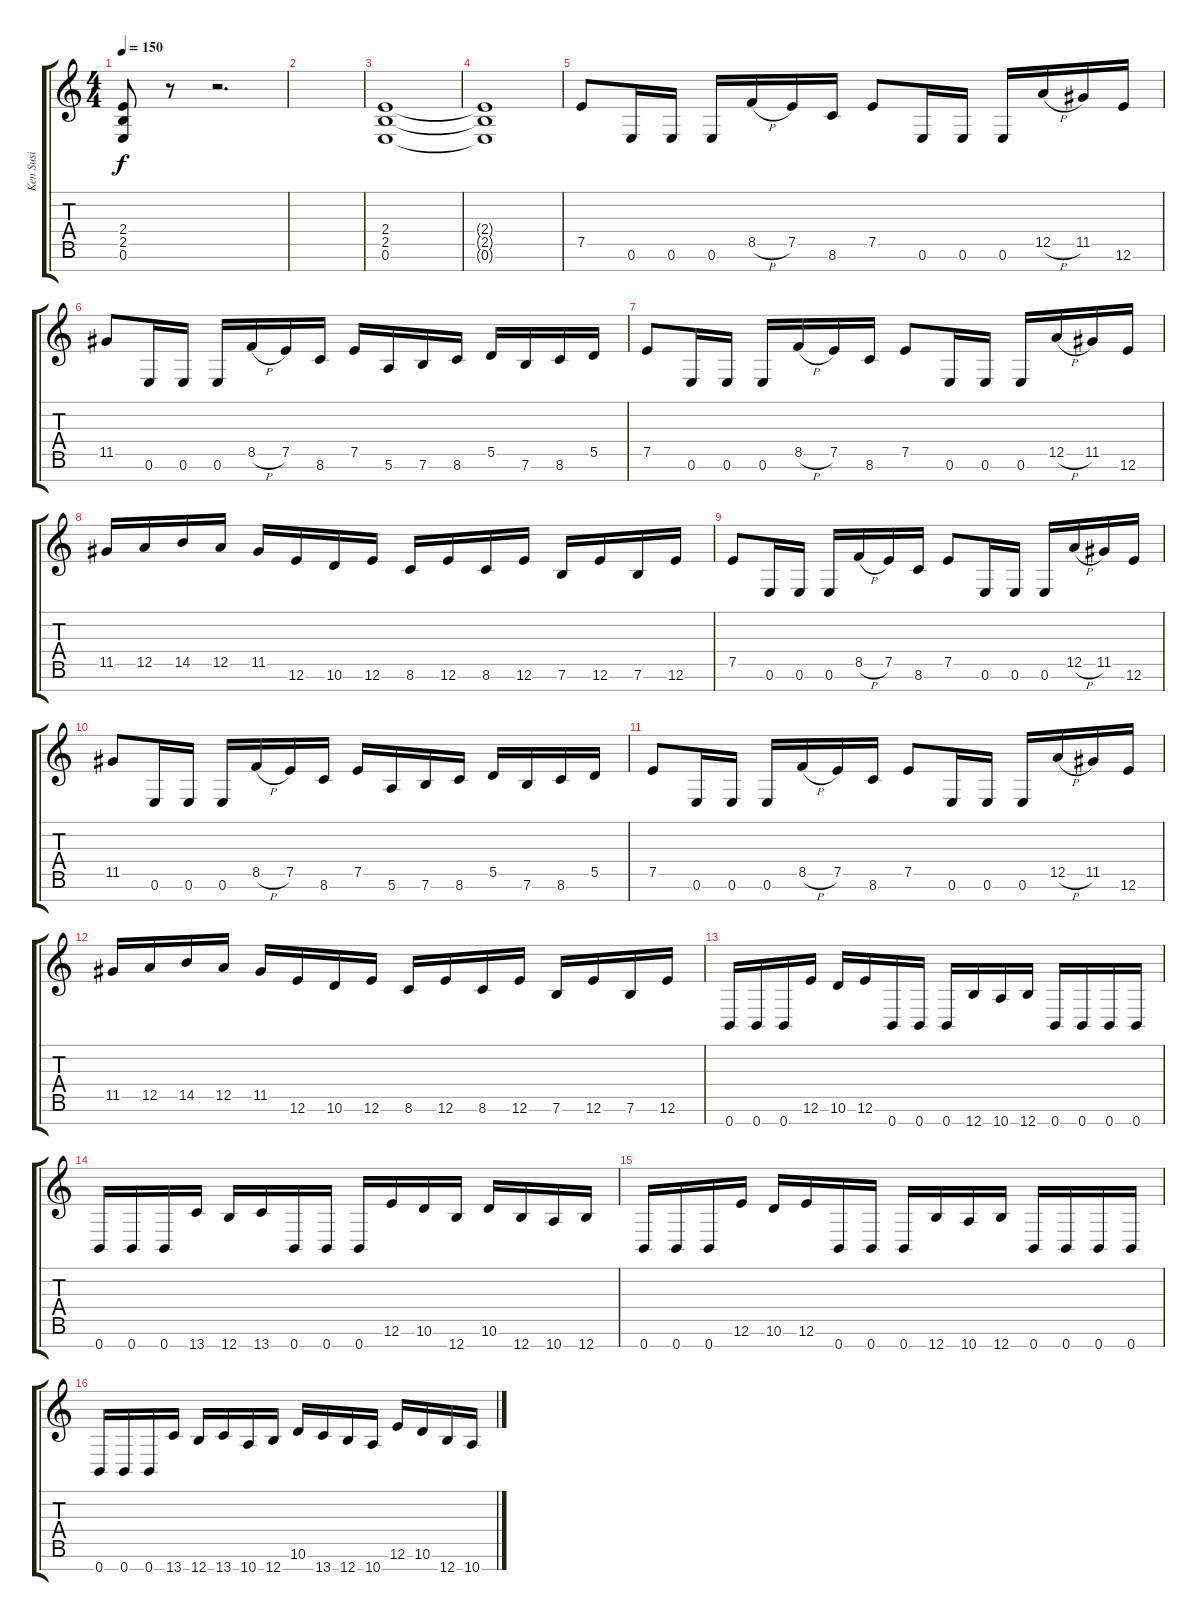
\track ("Ken Susi" "Ken Susi") {instrument distortionguitar}
\staff {score tabs}
\tuning (E4 B3 G3 D3 A2 E2 B1) {hide}
\ts (4 4)
\tempo 150
\clef g2
\ks c
(2.4 2.5 0.6).8{dy f instrument distortionguitar} r.8 r.2{d} |
|
(2.4 2.5 0.6).1 |
(2.4{t} 2.5{t} 0.6{t}).1 |
7.5.8 0.6.16 0.6.16 0.6.16 8.5{h}.16 7.5.16 8.6.16 7.5.8 0.6.16 0.6.16 0.6.16 12.5{h}.16 11.5.16 12.6.16 |
11.5.8 0.6.16 0.6.16 0.6.16 8.5{h}.16 7.5.16 8.6.16 7.5.16 5.6.16 7.6.16 8.6.16 5.5.16 7.6.16 8.6.16 5.5.16 |
7.5.8 0.6.16 0.6.16 0.6.16 8.5{h}.16 7.5.16 8.6.16 7.5.8 0.6.16 0.6.16 0.6.16 12.5{h}.16 11.5.16 12.6.16 |
11.5.16 12.5.16 14.5.16 12.5.16 11.5.16 12.6.16 10.6.16 12.6.16 8.6.16 12.6.16 8.6.16 12.6.16 7.6.16 12.6.16 7.6.16 12.6.16 |
7.5.8 0.6.16 0.6.16 0.6.16 8.5{h}.16 7.5.16 8.6.16 7.5.8 0.6.16 0.6.16 0.6.16 12.5{h}.16 11.5.16 12.6.16 |
11.5.8 0.6.16 0.6.16 0.6.16 8.5{h}.16 7.5.16 8.6.16 7.5.16 5.6.16 7.6.16 8.6.16 5.5.16 7.6.16 8.6.16 5.5.16 |
7.5.8 0.6.16 0.6.16 0.6.16 8.5{h}.16 7.5.16 8.6.16 7.5.8 0.6.16 0.6.16 0.6.16 12.5{h}.16 11.5.16 12.6.16 |
11.5.16 12.5.16 14.5.16 12.5.16 11.5.16 12.6.16 10.6.16 12.6.16 8.6.16 12.6.16 8.6.16 12.6.16 7.6.16 12.6.16 7.6.16 12.6.16 |
0.7.16 0.7.16 0.7.16 12.6.16 10.6.16 12.6.16 0.7.16 0.7.16 0.7.16 12.7.16 10.7.16 12.7.16 0.7.16 0.7.16 0.7.16 0.7.16 |
0.7.16 0.7.16 0.7.16 13.7.16 12.7.16 13.7.16 0.7.16 0.7.16 0.7.16 12.6.16 10.6.16 12.7.16 10.6.16 12.7.16 10.7.16 12.7.16 |
0.7.16 0.7.16 0.7.16 12.6.16 10.6.16 12.6.16 0.7.16 0.7.16 0.7.16 12.7.16 10.7.16 12.7.16 0.7.16 0.7.16 0.7.16 0.7.16 |
0.7.16 0.7.16 0.7.16 13.7.16 12.7.16 13.7.16 10.7.16 12.7.16 10.6.16 13.7.16 12.7.16 10.7.16 12.6.16 10.6.16 12.7.16 10.7.16
